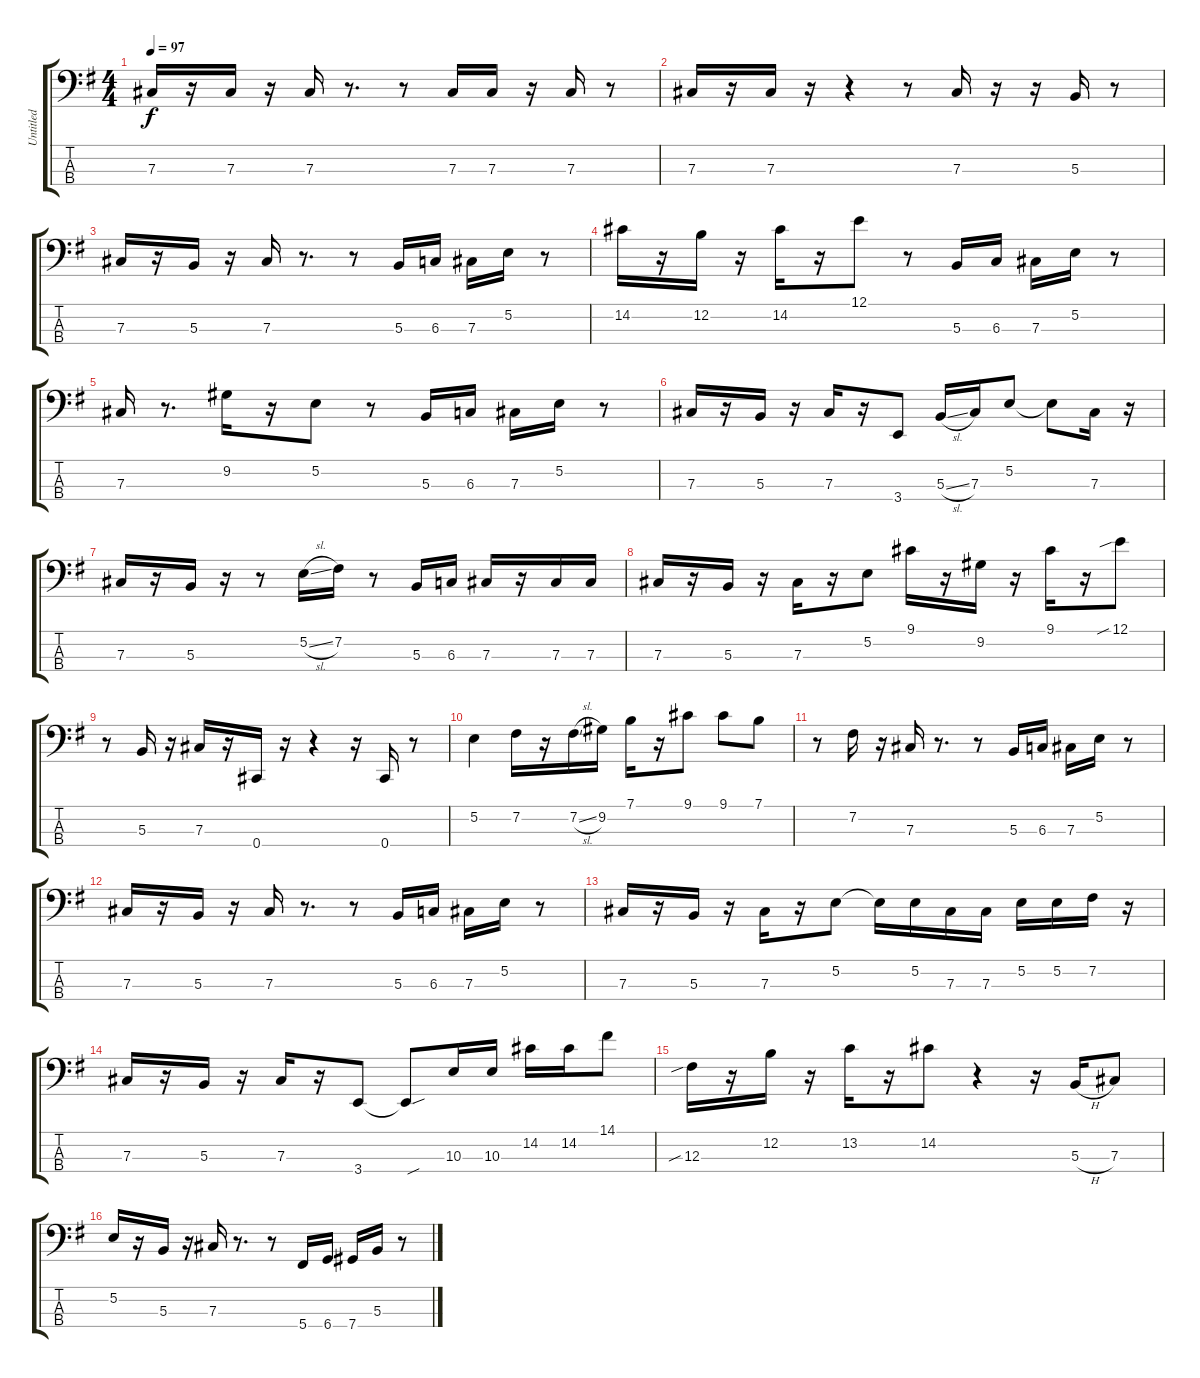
\track ("Untitled" "Untitled") {instrument electricbassfinger}
\staff {score tabs}
\tuning (E2 B1 Gb1 Db1) {hide}
\ts (4 4)
\tempo 97
\clef f4
\ks g
7.3.16{dy f} r.16 7.3.16 r.16 7.3.16 r.8{d} r.8 7.3.16 7.3.16 r.16 7.3.16 r.8 |
7.3.16 r.16 7.3.16 r.16 r.4 r.8 7.3.16 r.16 r.16 5.3.16 r.8 |
7.3.16 r.16 5.3.16 r.16 7.3.16 r.8{d} r.8 5.3.16 6.3.16 7.3.16 5.2.16 r.8 |
14.2.16 r.16 12.2.16 r.16 14.2.16 r.16 12.1.8 r.8 5.3.16 6.3.16 7.3.16 5.2.16 r.8 |
7.3.16 r.8{d} 9.2.16 r.16 5.2.8 r.8 5.3.16 6.3.16 7.3.16 5.2.16 r.8 |
7.3.16 r.16 5.3.16 r.16 7.3.16 r.16 3.4.8 5.3{sl}.16 7.3.16 5.2.8 5.2{t}.8 7.3.16 r.16 |
7.3.16 r.16 5.3.16 r.16 r.8 5.2{sl}.16 7.2.16 r.8 5.3.16 6.3.16 7.3.16 r.16 7.3.16 7.3.16 |
7.3.16 r.16 5.3.16 r.16 7.3.16 r.16 5.2.8 9.1.16 r.16 9.2.16 r.16 9.1.16 r.16 12.1{sib}.8 |
r.8 5.3.16 r.16 7.3.16 r.16 0.4.16 r.16 r.4 r.16 0.4.16 r.8 |
5.2.4 7.2.16 r.16 7.2{sl}.16 9.2.16 7.1.16 r.16 9.1.8 9.1.8 7.1.8 |
r.8 7.2.16 r.16 7.3.16 r.8{d} r.8 5.3.16 6.3.16 7.3.16 5.2.16 r.8 |
7.3.16 r.16 5.3.16 r.16 7.3.16 r.8{d} r.8 5.3.16 6.3.16 7.3.16 5.2.16 r.8 |
7.3.16 r.16 5.3.16 r.16 7.3.16 r.16 5.2.8 5.2{t}.16 5.2.16 7.3.16 7.3.16 5.2.16 5.2.16 7.2.16 r.16 |
7.3.16 r.16 5.3.16 r.16 7.3.16 r.16 3.4.8 3.4{sou t}.8 10.3.16 10.3.16 14.2.16 14.2.16 14.1.8 |
12.3{sib}.16 r.16 12.2.16 r.16 13.2.16 r.16 14.2.8 r.4 r.16 5.3{h}.16 7.3.8 |
5.2.16 r.16 5.3.16 r.16 7.3.16 r.8{d} r.8 5.4.16 6.4.16 7.4.16 5.3.16 r.8
